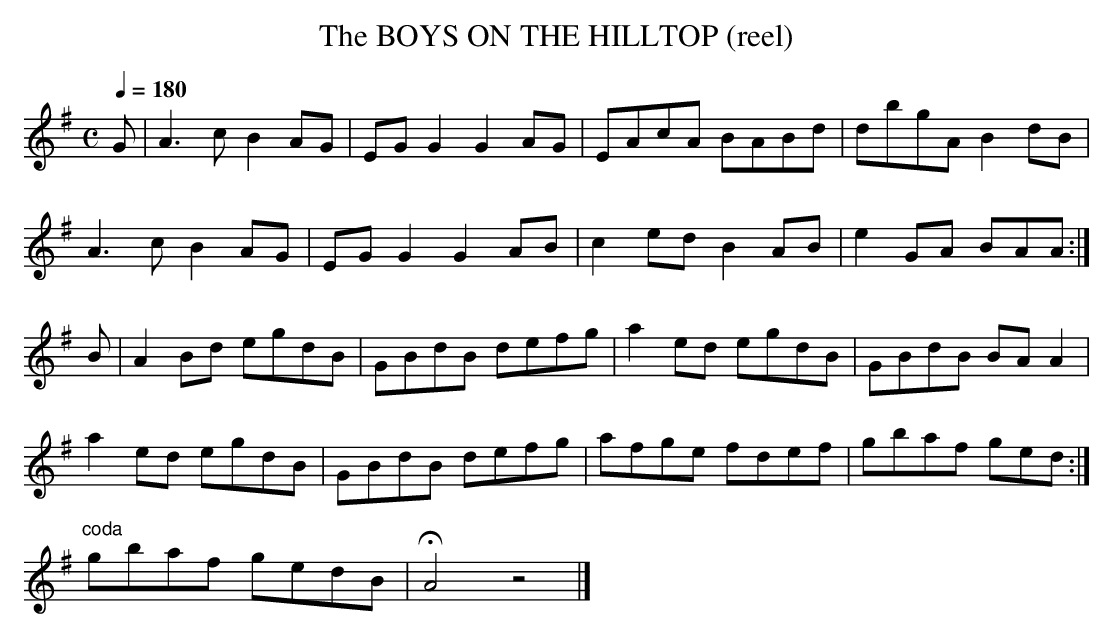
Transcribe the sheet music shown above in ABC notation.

X:1
T:BOYS ON THE HILLTOP (reel), The
Q:1/4=180
M:C
L:1/8
K:Adorian
G|A3c B2AG|EGG2 G2AG|EAcA BABd|dbgA B2dB|
A3c B2AG|EGG2 G2AB|c2ed B2AB|e2GA BAA :|
B|A2Bd egdB|GBdB defg|a2ed egdB|GBdB BAA2|
a2ed egdB|GBdB defg|afge fdef|gbaf ged :|
"^coda"gbaf gedB|HA4z4|]
